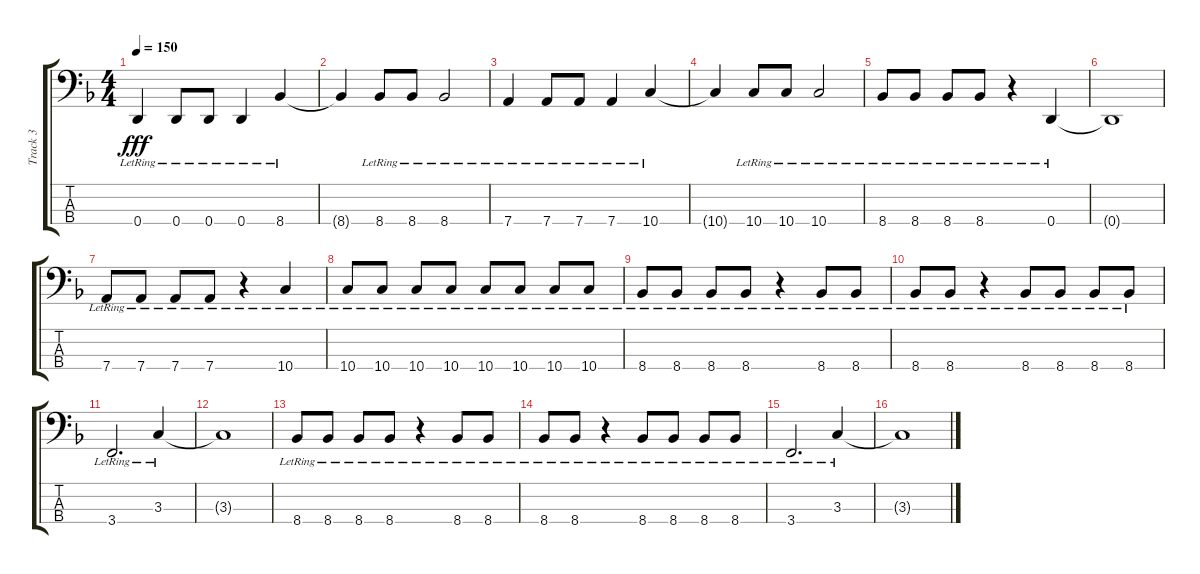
\track ("Track 3" "Track 3") {instrument electricbasspick}
\staff {score tabs}
\tuning (G2 D2 A1 D1) {hide}
\ts (4 4)
\tempo 150
\clef f4
\ks dminor
0.4{lr}.4{dy fff} 0.4{lr}.8 0.4{lr}.8 0.4{lr}.4 8.4{lr}.4 |
8.4{t}.4 8.4{lr}.8 8.4{lr}.8 8.4{lr}.2 |
7.4{lr}.4 7.4{lr}.8 7.4{lr}.8 7.4{lr}.4 10.4{lr}.4 |
10.4{t}.4 10.4{lr}.8 10.4{lr}.8 10.4{lr}.2 |
8.4{lr}.8 8.4{lr}.8 8.4{lr}.8 8.4{lr}.8 r.4 0.4{lr}.4 |
0.4{t}.1 |
7.4{lr}.8 7.4{lr}.8 7.4{lr}.8 7.4{lr}.8 r.4 10.4{lr}.4 |
10.4{lr}.8 10.4{lr}.8 10.4{lr}.8 10.4{lr}.8 10.4{lr}.8 10.4{lr}.8 10.4{lr}.8 10.4{lr}.8 |
8.4{lr}.8 8.4{lr}.8 8.4{lr}.8 8.4{lr}.8 r.4 8.4{lr}.8 8.4{lr}.8 |
8.4{lr}.8 8.4{lr}.8 r.4 8.4{lr}.8 8.4{lr}.8 8.4{lr}.8 8.4{lr}.8 |
3.4{lr}.2{d} 3.3{lr}.4 |
3.3{t}.1 |
8.4{lr}.8 8.4{lr}.8 8.4{lr}.8 8.4{lr}.8 r.4 8.4{lr}.8 8.4{lr}.8 |
8.4{lr}.8 8.4{lr}.8 r.4 8.4{lr}.8 8.4{lr}.8 8.4{lr}.8 8.4{lr}.8 |
3.4{lr}.2{d} 3.3{lr}.4 |
3.3{t}.1
